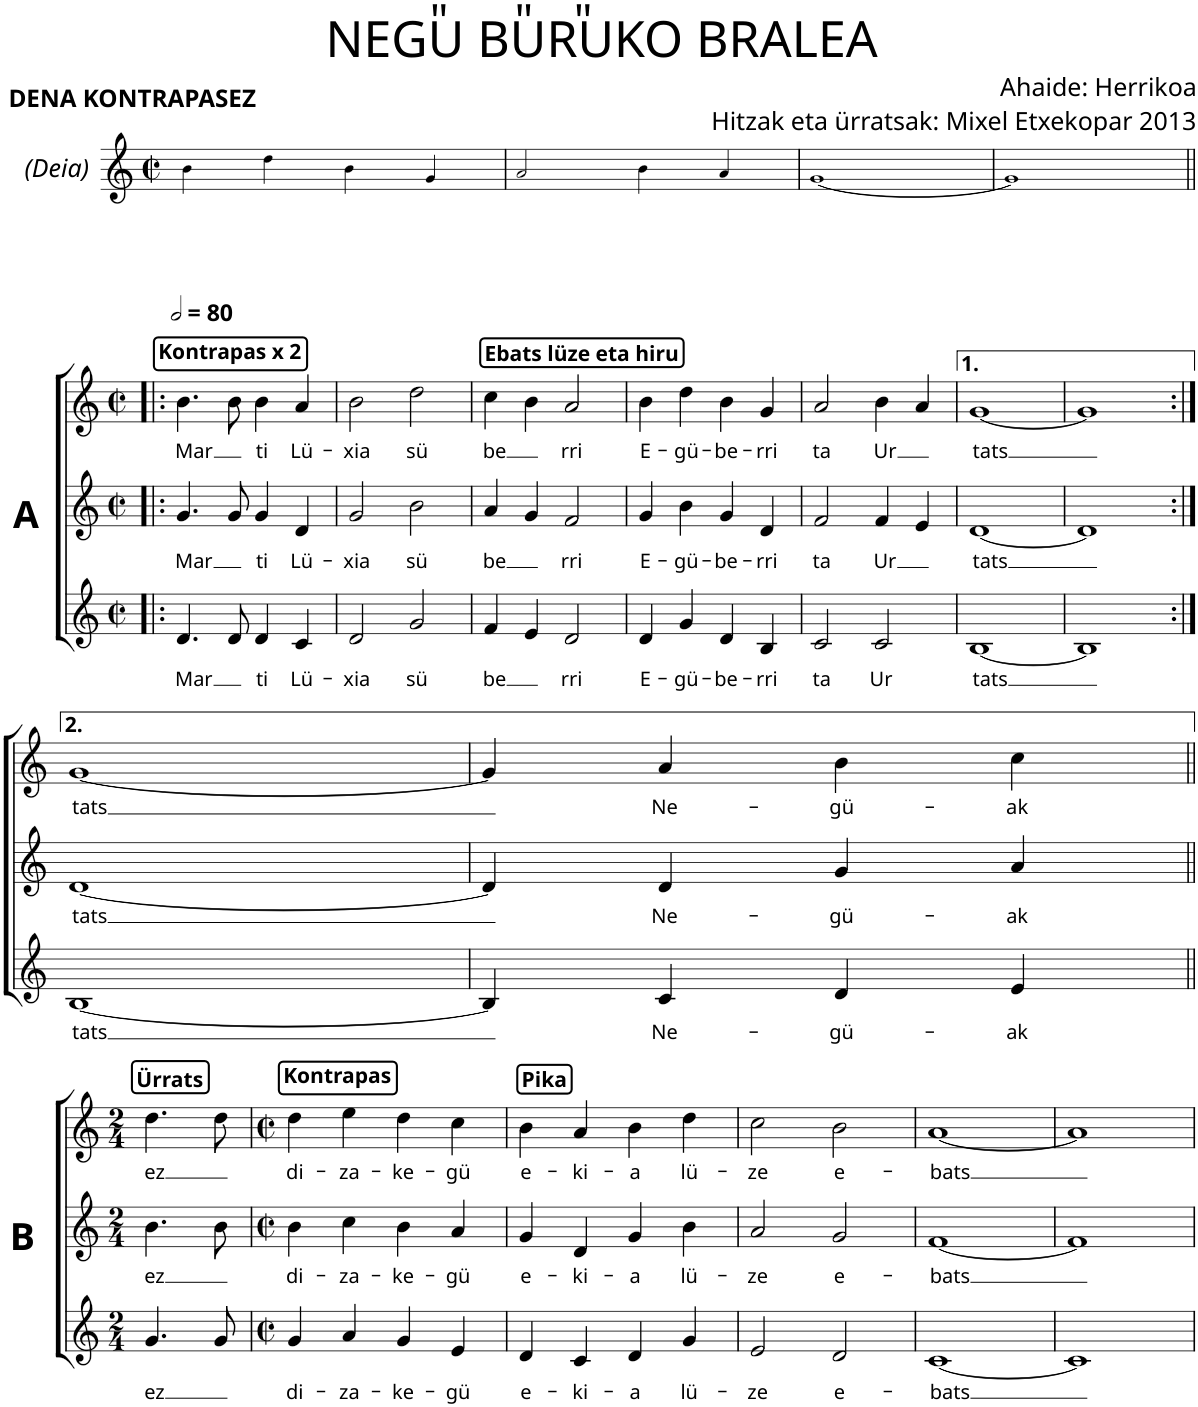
**kern	**text	**kern	**text	**kern	**text
*part3	*part3	*part2	*part2	*part1	*part1
*staff3	*staff3	*staff2	*staff2	*staff1	*staff1
*I"Voix	*	*I"Voix	*	*I"Voix	*
*stria5	*	*stria5	*	*stria5	*
*clefG2	*	*clefG2	*	*clefG2	*
*k[]	*	*k[]	*	*k[]	*
*M2/2	*	*M2/2	*	*M2/2	*
*met(c|)	*	*met(c|)	*	*met(c|)	*
=1	=1	=1	=1	=1	=1
!	!	!	!	!LO:TX:a:B:t=DENA KONTRAPASEZ	!
1r	.	1r	.	4b!\	.
.	.	.	.	4dd!\	.
.	.	.	.	4b!\	.
.	.	.	.	4g!/	.
=2	=2	=2	=2	=2	=2
1r	.	1r	.	2a!/	.
.	.	.	.	4b!\	.
.	.	.	.	4a!/	.
=3	=3	=3	=3	=3	=3
1r	.	1r	.	[1g!	.
=4	=4	=4	=4	=4	=4
1r	.	1r	.	1g!]	.
!!LO:LB:g=z
=5!|:	=5!|:	=5!|:	=5!|:	=5!|:	=5!|:
!!LO:REH:place=s1:a:B:cj:t=Kontrapas x 2
*M2/2	*	*M2/2	*	*M2/2	*
*met(c|)	*	*met(c|)	*	*met(c|)	*
*	*	*	*	*MM160	*
!	!LO:LY:b	!	!LO:LY:b	!	!LO:LY:b
4.d/	Mar	4.g/	Mar	4.b\	Mar
8d/	.	8g/	.	8b\	.
!	!LO:LY:b	!	!LO:LY:b	!	!LO:LY:b
4d/	ti	4g/	ti	4b\	ti
!	!LO:LY:b	!	!LO:LY:b	!	!LO:LY:b
4c/	Lü-	4d/	Lü-	4a/	Lü-
=6	=6	=6	=6	=6	=6
!	!LO:LY:b	!	!LO:LY:b	!	!LO:LY:b
2d/	-xia	2g/	-xia	2b\	-xia
!	!LO:LY:b	!	!LO:LY:b	!	!LO:LY:b
2g/	sü	2b\	sü	2dd\	sü
!!LO:REH:place=s1:a:B:cj:t=Ebats lüze eta hiru
=7	=7	=7	=7	=7	=7
!	!LO:LY:b	!	!LO:LY:b	!	!LO:LY:b
4f/	be	4a/	be	4cc\	be
4e/	.	4g/	.	4b\	.
!	!LO:LY:b	!	!LO:LY:b	!	!LO:LY:b
2d/	rri	2f/	rri	2a/	rri
=8	=8	=8	=8	=8	=8
!	!LO:LY:b	!	!LO:LY:b	!	!LO:LY:b
4d/	E-	4g/	E-	4b\	E-
!	!LO:LY:b	!	!LO:LY:b	!	!LO:LY:b
4g/	-gü-	4b\	-gü-	4dd\	-gü-
!	!LO:LY:b	!	!LO:LY:b	!	!LO:LY:b
4d/	-be-	4g/	-be-	4b\	-be-
!	!LO:LY:b	!	!LO:LY:b	!	!LO:LY:b
4B/	-rri	4d/	-rri	4g/	-rri
=9	=9	=9	=9	=9	=9
!	!LO:LY:b	!	!LO:LY:b	!	!LO:LY:b
2c/	ta	2f/	ta	2a/	ta
!	!LO:LY:b	!	!LO:LY:b	!	!LO:LY:b
2c/	-Ur	4f/	-Ur	4b\	-Ur
.	.	4e/	.	4a/	.
=10	=10	=10	=10	=10	=10
!	!LO:LY:b	!	!LO:LY:b	!	!LO:LY:b
[1B	tats	[1d	tats	[1g	tats
=11	=11	=11	=11	=11	=11
1B]	.	1d]	.	1g]	.
!!LO:LB:g=z
=12:|!	=12:|!	=12:|!	=12:|!	=12:|!	=12:|!
!	!LO:LY:b	!	!LO:LY:b	!	!LO:LY:b
[1B	tats	[1d	tats	[1g	tats
=13	=13	=13	=13	=13	=13
4B/]	.	4d/]	.	4g/]	.
!	!LO:LY:b	!	!LO:LY:b	!	!LO:LY:b
4c/	Ne-	4d/	Ne-	4a/	Ne-
!	!LO:LY:b	!	!LO:LY:b	!	!LO:LY:b
4d/	-gü-	4g/	-gü-	4b\	-gü-
!	!LO:LY:b	!	!LO:LY:b	!	!LO:LY:b
4e/	-ak	4a/	-ak	4cc\	-ak
!!LO:LB:g=z
!!LO:REH:place=s1:a:B:cj:t=Ürrats
=14||	=14||	=14||	=14||	=14||	=14||
*M2/4	*	*M2/4	*	*M2/4	*
!	!LO:LY:b	!	!LO:LY:b	!	!LO:LY:b
4.g/	ez	4.b\	ez	4.dd\	ez
8g/	.	8b\	.	8dd\	.
!!LO:REH:place=s1:a:B:cj:t=Kontrapas
=15	=15	=15	=15	=15	=15
*M2/2	*	*M2/2	*	*M2/2	*
*met(c|)	*	*met(c|)	*	*met(c|)	*
!	!LO:LY:b	!	!LO:LY:b	!	!LO:LY:b
4g/	di-	4b\	di-	4dd\	di-
!	!LO:LY:b	!	!LO:LY:b	!	!LO:LY:b
4a/	-za-	4cc\	-za-	4ee\	-za-
!	!LO:LY:b	!	!LO:LY:b	!	!LO:LY:b
4g/	-ke-	4b\	-ke-	4dd\	-ke-
!	!LO:LY:b	!	!LO:LY:b	!	!LO:LY:b
4e/	-gü	4a/	-gü	4cc\	-gü
!!LO:REH:place=s1:a:B:cj:t=Pika
=16	=16	=16	=16	=16	=16
!	!LO:LY:b	!	!LO:LY:b	!	!LO:LY:b
4d/	e-	4g/	e-	4b\	e-
!	!LO:LY:b	!	!LO:LY:b	!	!LO:LY:b
4c/	-ki-	4d/	-ki-	4a/	-ki-
!	!LO:LY:b	!	!LO:LY:b	!	!LO:LY:b
4d/	-a	4g/	-a	4b\	-a
!	!LO:LY:b	!	!LO:LY:b	!	!LO:LY:b
4g/	lü-	4b\	lü-	4dd\	lü-
=17	=17	=17	=17	=17	=17
!	!LO:LY:b	!	!LO:LY:b	!	!LO:LY:b
2e/	-ze	2a/	-ze	2cc\	-ze
!	!LO:LY:b	!	!LO:LY:b	!	!LO:LY:b
2d/	e-	2g/	e-	2b\	e-
=18	=18	=18	=18	=18	=18
!	!LO:LY:b	!	!LO:LY:b	!	!LO:LY:b
[1c	-bats	[1f	-bats	[1a	-bats
=19	=19	=19	=19	=19	=19
1c]	.	1f]	.	1a]	.
=	=	=	=	=	=
*-	*-	*-	*-	*-	*-
